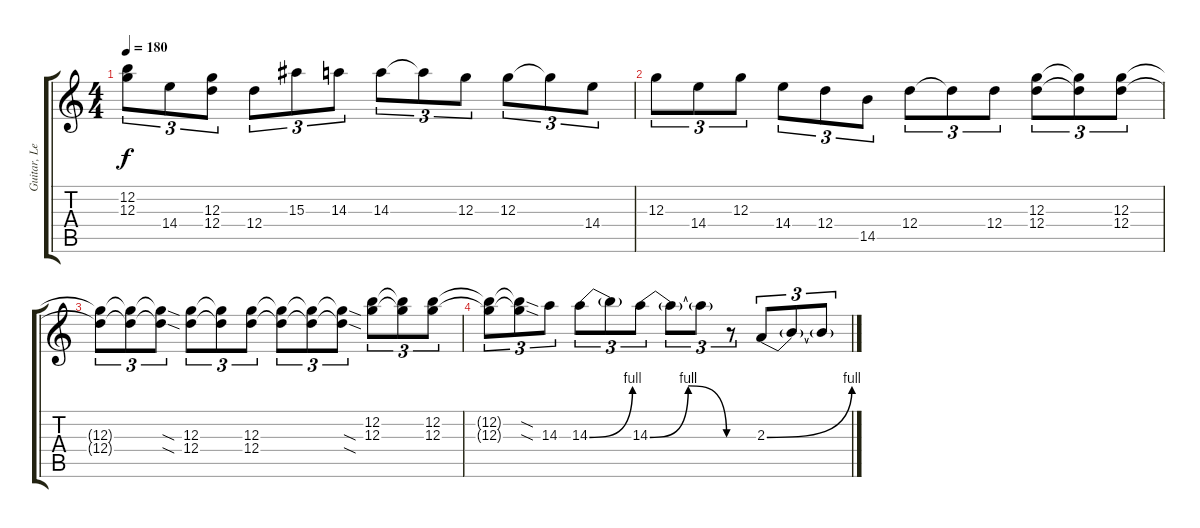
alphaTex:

\track ("Guitar, Lead" "Guitar, Le") {instrument distortionguitar}
\staff {score tabs}
\tuning (E4 B3 G3 D3 A2 E2) {hide}
\ts (4 4)
\tempo 180
\clef g2
\ks c
(12.2 12.3).8{tu (3 2) dy f} 14.4.8{tu (3 2)} (12.3 12.4).8{tu (3 2)} 12.4.8{tu (3 2)} 15.3.8{tu (3 2)} 14.3.8{tu (3 2)} 14.3.8{tu (3 2)} 14.3{t}.8{tu (3 2)} 12.3.8{tu (3 2)} 12.3.8{tu (3 2)} 12.3{t}.8{tu (3 2)} 14.4.8{tu (3 2)} |
12.3.8{tu (3 2)} 14.4.8{tu (3 2)} 12.3.8{tu (3 2)} 14.4.8{tu (3 2)} 12.4.8{tu (3 2)} 14.5.8{tu (3 2)} 12.4.8{tu (3 2)} 12.4{t}.8{tu (3 2)} 12.4.8{tu (3 2)} (12.3 12.4).8{tu (3 2)} (12.3{t} 12.4{t}).8{tu (3 2)} (12.3 12.4).8{tu (3 2)} |
(12.3{t} 12.4{t}).8{tu (3 2)} (12.3{t} 12.4{t}).8{tu (3 2)} (12.3{sod t} 12.4{sod t}).8{tu (3 2)} (12.3 12.4).8{tu (3 2)} (12.3{t} 12.4{t}).8{tu (3 2)} (12.3 12.4).8{tu (3 2)} (12.3{t} 12.4{t}).8{tu (3 2)} (12.3{t} 12.4{t}).8{tu (3 2)} (12.3{sod t} 12.4{sod t}).8{tu (3 2)} (12.2 12.3).8{tu (3 2)} (12.2{t} 12.3{t}).8{tu (3 2)} (12.2 12.3).8{tu (3 2)} |
(12.2{t} 12.3{t}).8{tu (3 2)} (12.2{sod t} 12.3{sod t}).8{tu (3 2)} 14.3.8{tu (3 2)} 14.3{be (bend 0 0 60 4)}.8{tu (3 2)} 14.3{t}.8{tu (3 2)} 14.3{be (bendrelease 0 0 15 4 29 4 60 0)}.8{tu (3 2)} 14.3{t}.8{tu (3 2)} 14.3{t}.8{tu (3 2)} r.8{tu (3 2)} 2.3{be (bend 0 0 60 4)}.8{tu (3 2)} 2.3{t}.8{tu (3 2)} 2.3{t}.8{tu (3 2)}
